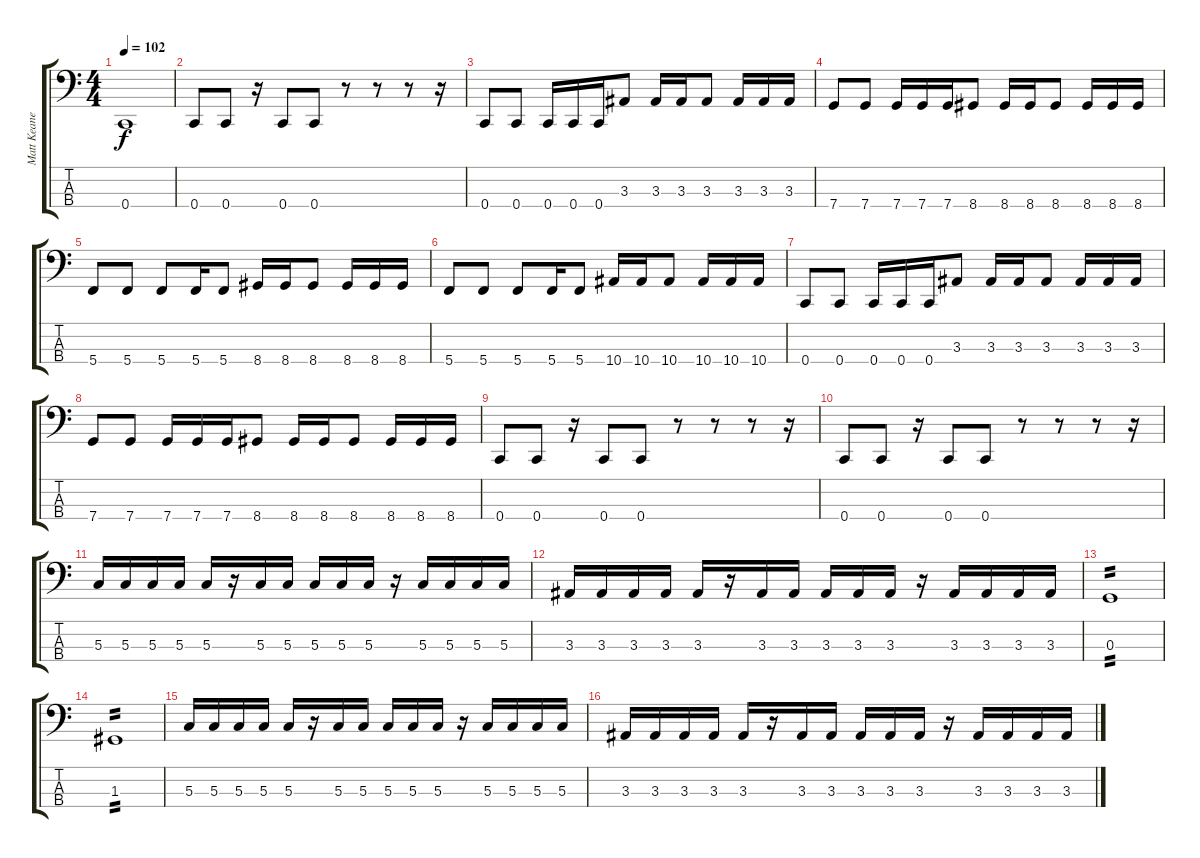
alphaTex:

\track ("Matt Keane" "Matt Keane") {instrument electricbassfinger}
\staff {score tabs}
\tuning (F2 C2 G1 C1) {hide}
\ts (4 4)
\tempo 102
\clef f4
\ks c
0.4{t}.1{dy f} |
0.4.8 0.4.8 r.16 0.4.8 0.4.8 r.8 r.8 r.8 r.16 |
0.4.8 0.4.8 0.4.16 0.4.16 0.4.16 3.3.8 3.3.16 3.3.16 3.3.8 3.3.16 3.3.16 3.3.16 |
7.4.8 7.4.8 7.4.16 7.4.16 7.4.16 8.4.8 8.4.16 8.4.16 8.4.8 8.4.16 8.4.16 8.4.16 |
5.4.8 5.4.8 5.4.8 5.4.16 5.4.8 8.4.16 8.4.16 8.4.8 8.4.16 8.4.16 8.4.16 |
5.4.8 5.4.8 5.4.8 5.4.16 5.4.8 10.4.16 10.4.16 10.4.8 10.4.16 10.4.16 10.4.16 |
0.4.8 0.4.8 0.4.16 0.4.16 0.4.16 3.3.8 3.3.16 3.3.16 3.3.8 3.3.16 3.3.16 3.3.16 |
7.4.8 7.4.8 7.4.16 7.4.16 7.4.16 8.4.8 8.4.16 8.4.16 8.4.8 8.4.16 8.4.16 8.4.16 |
0.4.8 0.4.8 r.16 0.4.8 0.4.8 r.8 r.8 r.8 r.16 |
0.4.8 0.4.8 r.16 0.4.8 0.4.8 r.8 r.8 r.8 r.16 |
5.3.16 5.3.16 5.3.16 5.3.16 5.3.16 r.16 5.3.16 5.3.16 5.3.16 5.3.16 5.3.16 r.16 5.3.16 5.3.16 5.3.16 5.3.16 |
3.3.16 3.3.16 3.3.16 3.3.16 3.3.16 r.16 3.3.16 3.3.16 3.3.16 3.3.16 3.3.16 r.16 3.3.16 3.3.16 3.3.16 3.3.16 |
0.3.1{tp 2} |
1.3.1{tp 2} |
5.3.16 5.3.16 5.3.16 5.3.16 5.3.16 r.16 5.3.16 5.3.16 5.3.16 5.3.16 5.3.16 r.16 5.3.16 5.3.16 5.3.16 5.3.16 |
3.3.16 3.3.16 3.3.16 3.3.16 3.3.16 r.16 3.3.16 3.3.16 3.3.16 3.3.16 3.3.16 r.16 3.3.16 3.3.16 3.3.16 3.3.16
